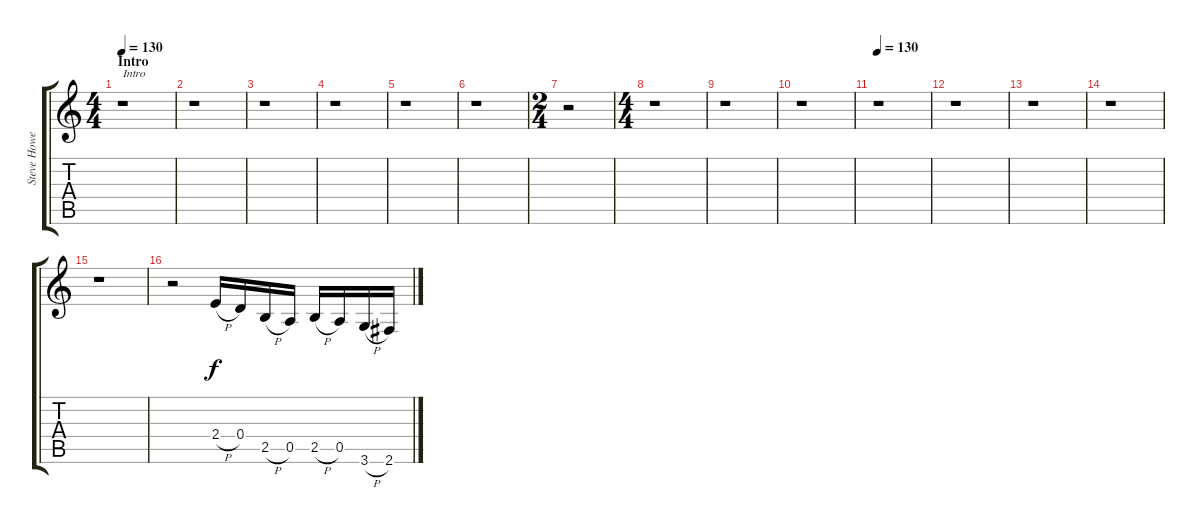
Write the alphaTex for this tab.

\track ("Steve Howe 2" "Steve Howe") {instrument overdrivenguitar}
\staff {score tabs}
\tuning (E4 B3 G3 D3 A2 E2) {hide}
\ts (4 4)
\section ("" "Intro")
\tempo 130
\clef g2
\ks c
r.1{txt "Intro" dy f instrument overdrivenguitar} |
r.1 |
r.1 |
r.1 |
r.1 |
r.1 |
\ts (2 4)
r.2 |
\ts (4 4)
r.1 |
r.1 |
r.1 |
\tempo 130
r.1 |
r.1 |
r.1 |
r.1 |
r.1 |
r.2 2.4{h}.16{volume 16 balance 4 instrument overdrivenguitar} 0.4.16 2.5{h}.16 0.5.16 2.5{h}.16 0.5.16 3.6{h}.16 2.6{h}.16
